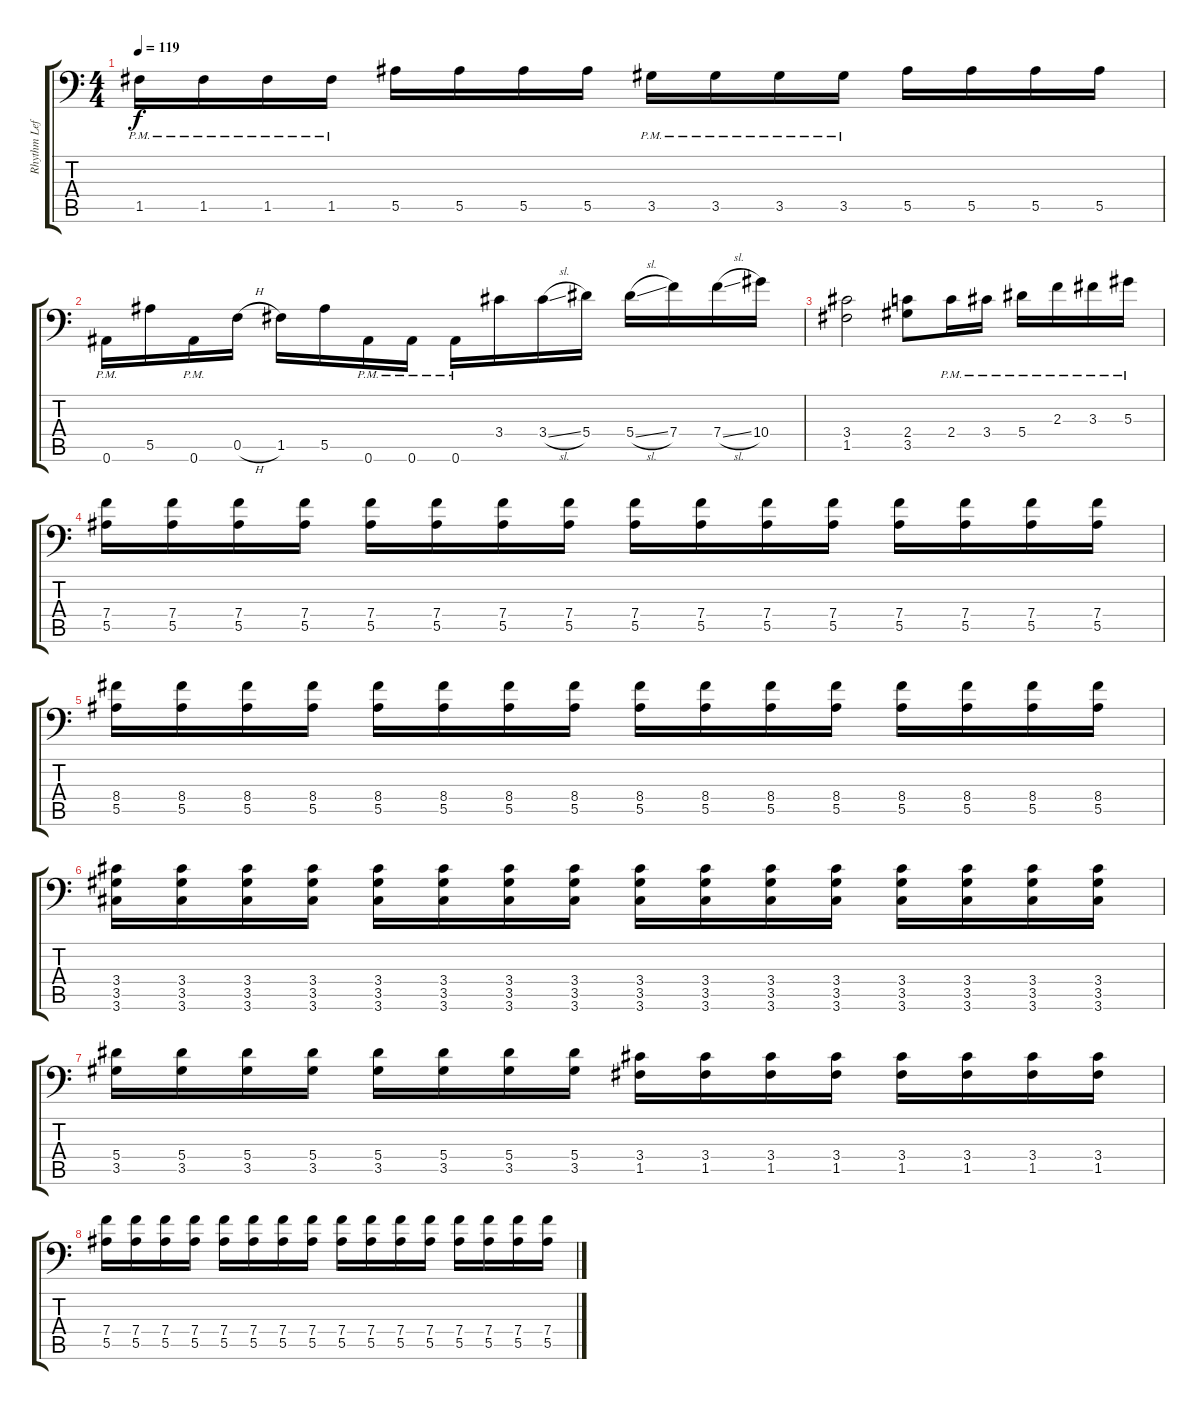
\track ("Rhythm Left" "Rhythm Lef") {instrument distortionguitar}
\staff {score tabs}
\tuning (C4 G3 Eb3 Bb2 F2 Bb1) {hide}
\ts (4 4)
\tempo 119
\clef f4
\ks c
1.5{pm}.16{dy f} 1.5{pm}.16 1.5{pm}.16 1.5{pm}.16 5.5.16 5.5.16 5.5.16 5.5.16 3.5{pm}.16 3.5{pm}.16 3.5{pm}.16 3.5{pm}.16 5.5.16 5.5.16 5.5.16 5.5.16 |
0.6{pm}.16 5.5.16 0.6{pm}.16 0.5{h}.16 1.5.16 5.5.16 0.6{pm}.16 0.6{pm}.16 0.6{pm}.16 3.4.16 3.4{sl}.16 5.4.16 5.4{sl}.16 7.4.16 7.4{sl}.16 10.4.16 |
(3.4 1.5).2 (2.4 3.5).8 2.4{pm}.16 3.4{pm}.16 5.4{pm}.16 2.3{pm}.16 3.3{pm}.16 5.3{pm}.16 |
(7.4 5.5).16 (7.4 5.5).16 (7.4 5.5).16 (7.4 5.5).16 (7.4 5.5).16 (7.4 5.5).16 (7.4 5.5).16 (7.4 5.5).16 (7.4 5.5).16 (7.4 5.5).16 (7.4 5.5).16 (7.4 5.5).16 (7.4 5.5).16 (7.4 5.5).16 (7.4 5.5).16 (7.4 5.5).16 |
(8.4 5.5).16 (8.4 5.5).16 (8.4 5.5).16 (8.4 5.5).16 (8.4 5.5).16 (8.4 5.5).16 (8.4 5.5).16 (8.4 5.5).16 (8.4 5.5).16 (8.4 5.5).16 (8.4 5.5).16 (8.4 5.5).16 (8.4 5.5).16 (8.4 5.5).16 (8.4 5.5).16 (8.4 5.5).16 |
(3.4 3.5 3.6).16 (3.4 3.5 3.6).16 (3.4 3.5 3.6).16 (3.4 3.5 3.6).16 (3.4 3.5 3.6).16 (3.4 3.5 3.6).16 (3.4 3.5 3.6).16 (3.4 3.5 3.6).16 (3.4 3.5 3.6).16 (3.4 3.5 3.6).16 (3.4 3.5 3.6).16 (3.4 3.5 3.6).16 (3.4 3.5 3.6).16 (3.4 3.5 3.6).16 (3.4 3.5 3.6).16 (3.4 3.5 3.6).16 |
(5.4 3.5).16 (5.4 3.5).16 (5.4 3.5).16 (5.4 3.5).16 (5.4 3.5).16 (5.4 3.5).16 (5.4 3.5).16 (5.4 3.5).16 (3.4 1.5).16 (3.4 1.5).16 (3.4 1.5).16 (3.4 1.5).16 (3.4 1.5).16 (3.4 1.5).16 (3.4 1.5).16 (3.4 1.5).16 |
(7.4 5.5).16 (7.4 5.5).16 (7.4 5.5).16 (7.4 5.5).16 (7.4 5.5).16 (7.4 5.5).16 (7.4 5.5).16 (7.4 5.5).16 (7.4 5.5).16 (7.4 5.5).16 (7.4 5.5).16 (7.4 5.5).16 (7.4 5.5).16 (7.4 5.5).16 (7.4 5.5).16 (7.4 5.5).16
